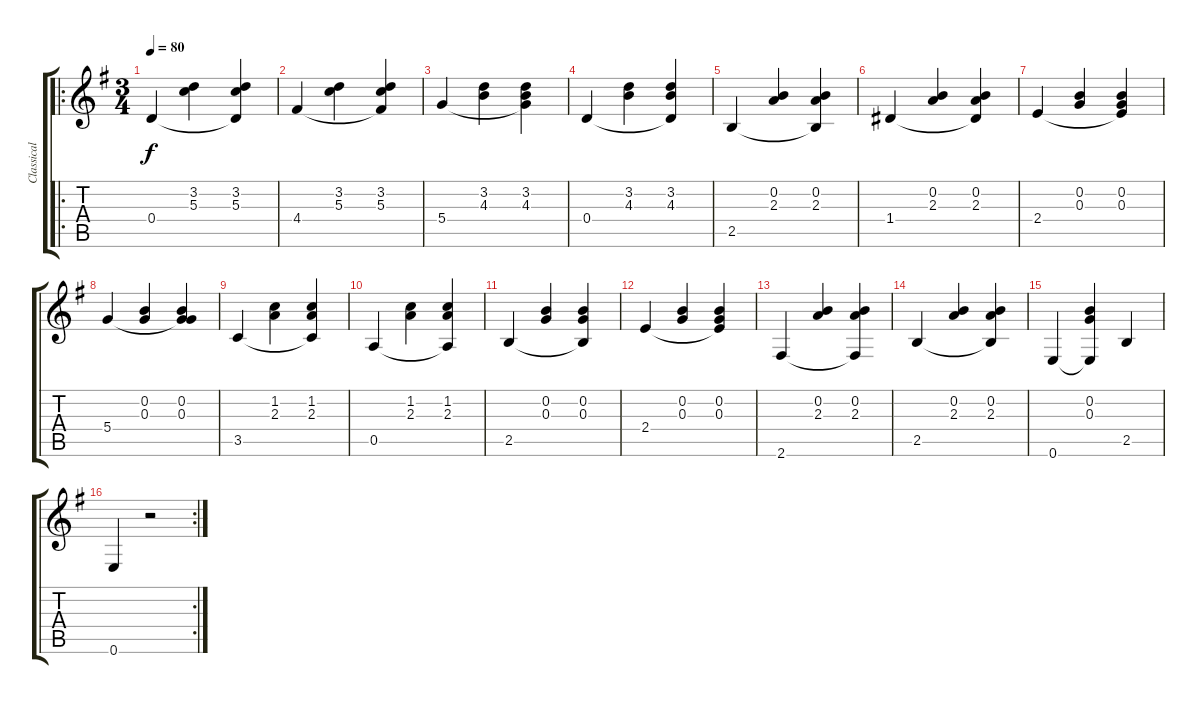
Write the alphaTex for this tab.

\track ("Classical Guitar" "Classical ") {instrument acousticguitarnylon}
\staff {score tabs}
\tuning (E4 B3 G3 D3 A2 E2) {hide}
\ro
\ts (3 4)
\tempo 80
\clef g2
\ks g
0.4.4{dy f} (3.2 5.3).4 (3.2 5.3 0.4{t}).4 |
4.4.4 (3.2 5.3).4 (3.2 5.3 4.4{t}).4 |
5.4.4 (3.2 4.3).4 (3.2 4.3 5.4{t}).4 |
0.4.4 (3.2 4.3).4 (3.2 4.3 0.4{t}).4 |
2.5.4 (0.2 2.3).4 (0.2 2.3 2.5{t}).4 |
1.4.4 (0.2 2.3).4 (0.2 2.3 1.4{t}).4 |
2.4.4 (0.2 0.3).4 (0.2 0.3 2.4{t}).4 |
5.4.4 (0.2 0.3).4 (0.2 0.3 5.4{t}).4 |
3.5.4 (1.2 2.3).4 (1.2 2.3 3.5{t}).4 |
0.5.4 (1.2 2.3).4 (1.2 2.3 0.5{t}).4 |
2.5.4 (0.2 0.3).4 (0.2 0.3 2.5{t}).4 |
2.4.4 (0.2 0.3).4 (0.2 0.3 2.4{t}).4 |
2.6.4 (0.2 2.3).4 (0.2 2.3 2.6{t}).4 |
2.5.4 (0.2 2.3).4 (0.2 2.3 2.5{t}).4 |
0.6.4 (0.2 0.3 0.6{t}).4 2.5.4 |
\rc 2
0.6.4 r.2
